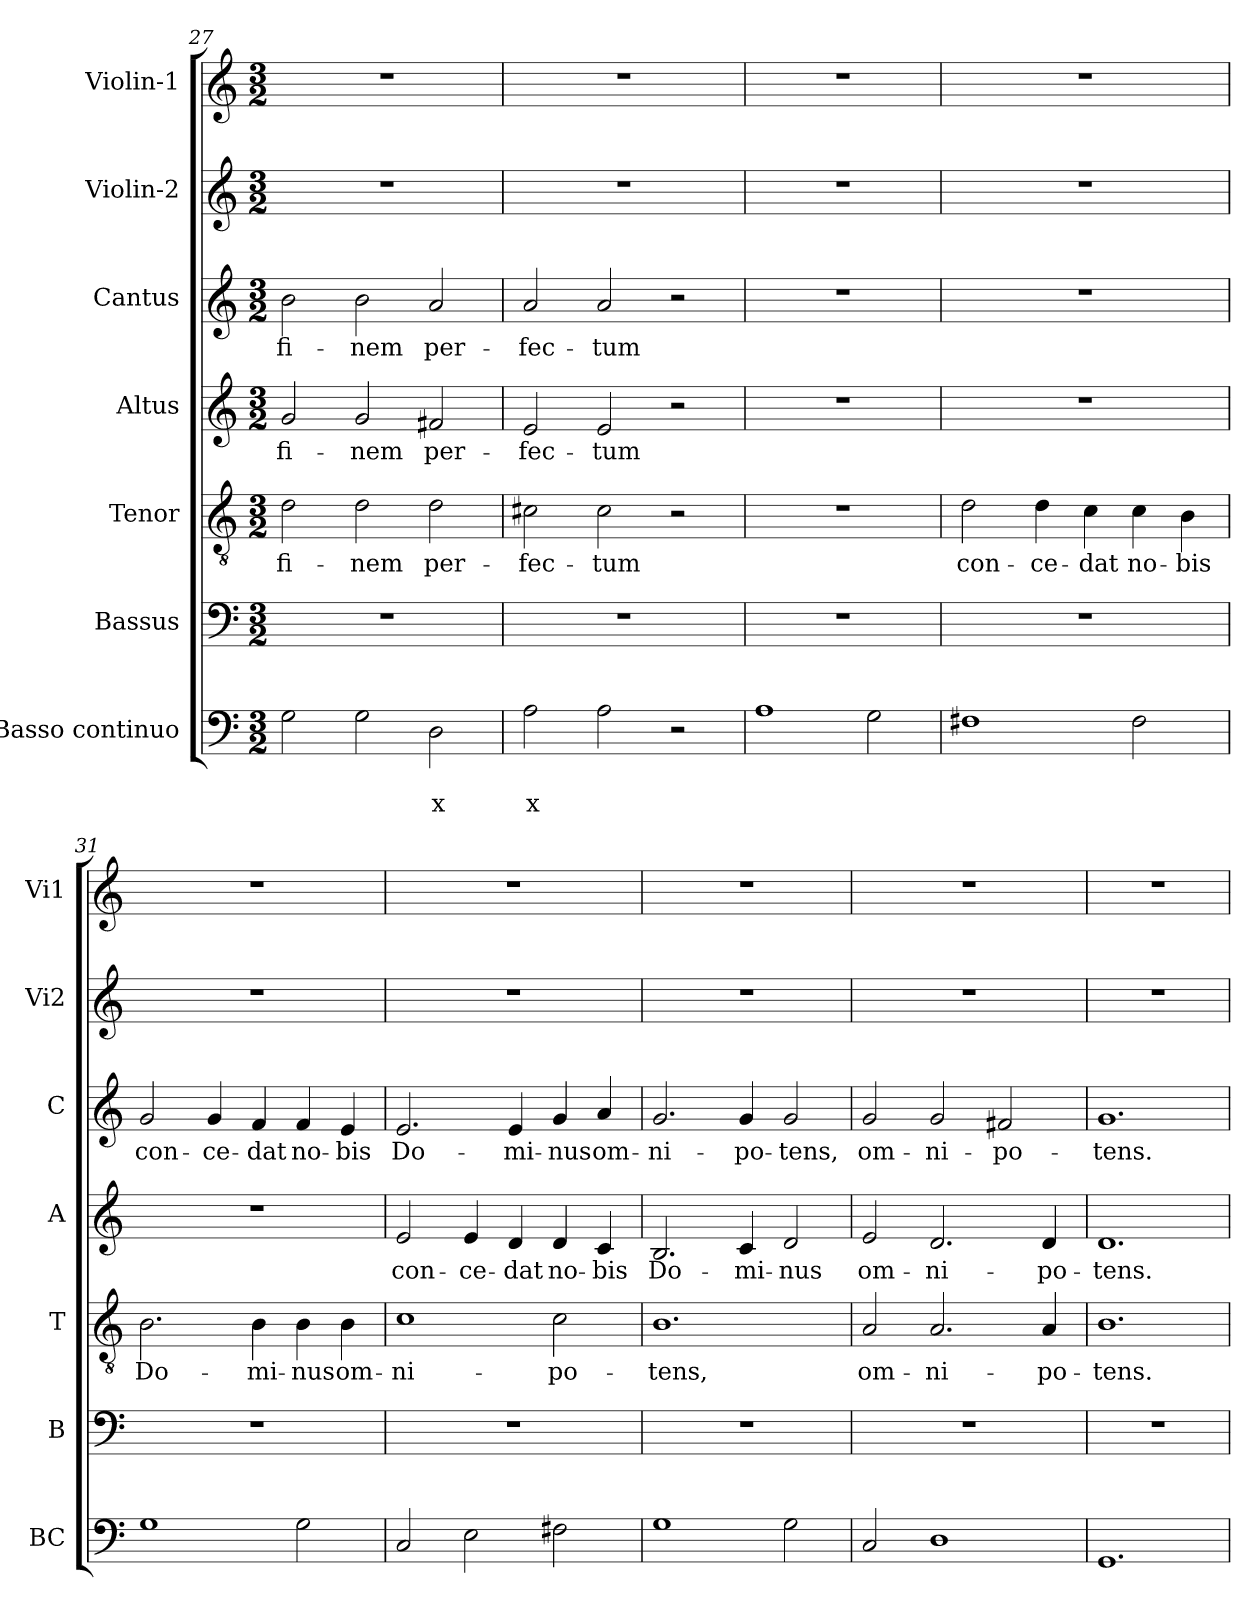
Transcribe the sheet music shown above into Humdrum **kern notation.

**kern	**text	**text	**kern	**kern	**text	**kern	**text	**kern	**text	**kern	**kern
*part7	*part7	*part7	*part6	*part5	*part5	*part4	*part4	*part3	*part3	*part2	*part1
*staff7	*staff7	*staff7	*staff6	*staff5	*staff5	*staff4	*staff4	*staff3	*staff3	*staff2	*staff1
*I"Basso continuo	*	*	*I"Bassus	*I"Tenor	*	*I"Altus	*	*I"Cantus	*	*I"Violin-2	*I"Violin-1
*I'BC	*	*	*I'B	*I'T	*	*I'A	*	*I'C	*	*I'Vi2	*I'Vi1
*clefF4	*	*	*clefF4	*clefGv2	*	*clefG2	*	*clefG2	*	*clefG2	*clefG2
*k[]	*	*	*k[]	*k[]	*	*k[]	*	*k[]	*	*k[]	*k[]
*C:	*	*	*C:	*C:	*	*C:	*	*C:	*	*C:	*C:
*M3/2	*	*	*M3/2	*M3/2	*	*M3/2	*	*M3/2	*	*M3/2	*M3/2
=27	=27	=27	=27	=27	=27	=27	=27	=27	=27	=27	=27
!	!	!	!	!	!LO:LY:b	!	!LO:LY:b	!	!LO:LY:b	!	!
2G\	.	.	1.r	2d\	fi-	2g/	fi-	2b\	fi-	1.r	1.r
!	!	!	!	!	!LO:LY:b	!	!LO:LY:b	!	!LO:LY:b	!	!
2G\	.	.	.	2d\	-nem	2g/	-nem	2b\	-nem	.	.
!	!	!LO:LY:b	!	!	!LO:LY:b	!	!LO:LY:b	!	!LO:LY:b	!	!
2D\	.	x	.	2d\	per-	2f#X/	per-	2a/	per-	.	.
=28	=28	=28	=28	=28	=28	=28	=28	=28	=28	=28	=28
!	!	!LO:LY:b	!	!	!LO:LY:b	!	!LO:LY:b	!	!LO:LY:b	!	!
2A\	.	x	1.r	2c#X\	-fec-	2e/	-fec-	2a/	-fec-	1.r	1.r
!	!	!	!	!	!LO:LY:b	!	!LO:LY:b	!	!LO:LY:b	!	!
2A\	.	.	.	2c#\	-tum	2e/	-tum	2a/	-tum	.	.
2r	.	.	.	2r	.	2r	.	2r	.	.	.
!!LO:LB:g=z
=29	=29	=29	=29	=29	=29	=29	=29	=29	=29	=29	=29
1A	.	.	1.r	1.r	.	1.r	.	1.r	.	1.r	1.r
2G\	.	.	.	.	.	.	.	.	.	.	.
=30	=30	=30	=30	=30	=30	=30	=30	=30	=30	=30	=30
!	!	!	!	!	!LO:LY:b	!	!	!	!	!	!
1F#X	.	.	1.r	2d\	con-	1.r	.	1.r	.	1.r	1.r
!	!	!	!	!	!LO:LY:b	!	!	!	!	!	!
.	.	.	.	4d\	-ce-	.	.	.	.	.	.
!	!	!	!	!	!LO:LY:b	!	!	!	!	!	!
.	.	.	.	4c\	-dat	.	.	.	.	.	.
!	!	!	!	!	!LO:LY:b	!	!	!	!	!	!
2F#\	.	.	.	4c\	no-	.	.	.	.	.	.
!	!	!	!	!	!LO:LY:b	!	!	!	!	!	!
.	.	.	.	4B\	-bis	.	.	.	.	.	.
=31	=31	=31	=31	=31	=31	=31	=31	=31	=31	=31	=31
!	!	!	!	!	!LO:LY:b	!	!	!	!LO:LY:b	!	!
1G	.	.	1.r	2.B\	Do-	1.r	.	2g/	con-	1.r	1.r
!	!	!	!	!	!	!	!	!	!LO:LY:b	!	!
.	.	.	.	.	.	.	.	4g/	-ce-	.	.
!	!	!	!	!	!LO:LY:b	!	!	!	!LO:LY:b	!	!
.	.	.	.	4B\	-mi-	.	.	4f/	-dat	.	.
!	!	!	!	!	!LO:LY:b	!	!	!	!LO:LY:b	!	!
2G\	.	.	.	4B\	-nus	.	.	4f/	no-	.	.
!	!	!	!	!	!LO:LY:b	!	!	!	!LO:LY:b	!	!
.	.	.	.	4B\	om-	.	.	4e/	-bis	.	.
=32	=32	=32	=32	=32	=32	=32	=32	=32	=32	=32	=32
!	!	!	!	!	!LO:LY:b	!	!LO:LY:b	!	!LO:LY:b	!	!
2C/	.	.	1.r	1c	-ni-	2e/	con-	2.e/	Do-	1.r	1.r
!	!	!	!	!	!	!	!LO:LY:b	!	!	!	!
2E\	.	.	.	.	.	4e/	-ce-	.	.	.	.
!	!	!	!	!	!	!	!LO:LY:b	!	!LO:LY:b	!	!
.	.	.	.	.	.	4d/	-dat	4e/	-mi-	.	.
!	!	!	!	!	!LO:LY:b	!	!LO:LY:b	!	!LO:LY:b	!	!
2F#X\	.	.	.	2c\	-po-	4d/	no-	4g/	-nus	.	.
!	!	!	!	!	!	!	!LO:LY:b	!	!LO:LY:b	!	!
.	.	.	.	.	.	4c/	-bis	4a/	om-	.	.
=33	=33	=33	=33	=33	=33	=33	=33	=33	=33	=33	=33
!	!	!	!	!	!LO:LY:b	!	!LO:LY:b	!	!LO:LY:b	!	!
1G	.	.	1.r	1.B	-tens,	2.B/	Do-	2.g/	-ni-	1.r	1.r
!	!	!	!	!	!	!	!LO:LY:b	!	!LO:LY:b	!	!
.	.	.	.	.	.	4c/	-mi-	4g/	-po-	.	.
!	!	!	!	!	!	!	!LO:LY:b	!	!LO:LY:b	!	!
2G\	.	.	.	.	.	2d/	-nus	2g/	-tens,	.	.
!!LO:LB:g=z
=34	=34	=34	=34	=34	=34	=34	=34	=34	=34	=34	=34
!	!	!	!	!	!LO:LY:b	!	!LO:LY:b	!	!LO:LY:b	!	!
2C/	.	.	1.r	2A/	om-	2e/	om-	2g/	om-	1.r	1.r
!	!	!	!	!	!LO:LY:b	!	!LO:LY:b	!	!LO:LY:b	!	!
1D	.	.	.	2.A/	-ni-	2.d/	-ni-	2g/	-ni-	.	.
!	!	!	!	!	!	!	!	!	!LO:LY:b	!	!
.	.	.	.	.	.	.	.	2f#X/	-po-	.	.
!	!	!	!	!	!LO:LY:b	!	!LO:LY:b	!	!	!	!
.	.	.	.	4A/	-po-	4d/	-po-	.	.	.	.
=35	=35	=35	=35	=35	=35	=35	=35	=35	=35	=35	=35
!	!	!	!	!	!LO:LY:b	!	!LO:LY:b	!	!LO:LY:b	!	!
1.GG	.	.	1.r	1.B	-tens.	1.d	-tens.	1.g	-tens.	1.r	1.r
=	=	=	=	=	=	=	=	=	=	=	=
*-	*-	*-	*-	*-	*-	*-	*-	*-	*-	*-	*-
